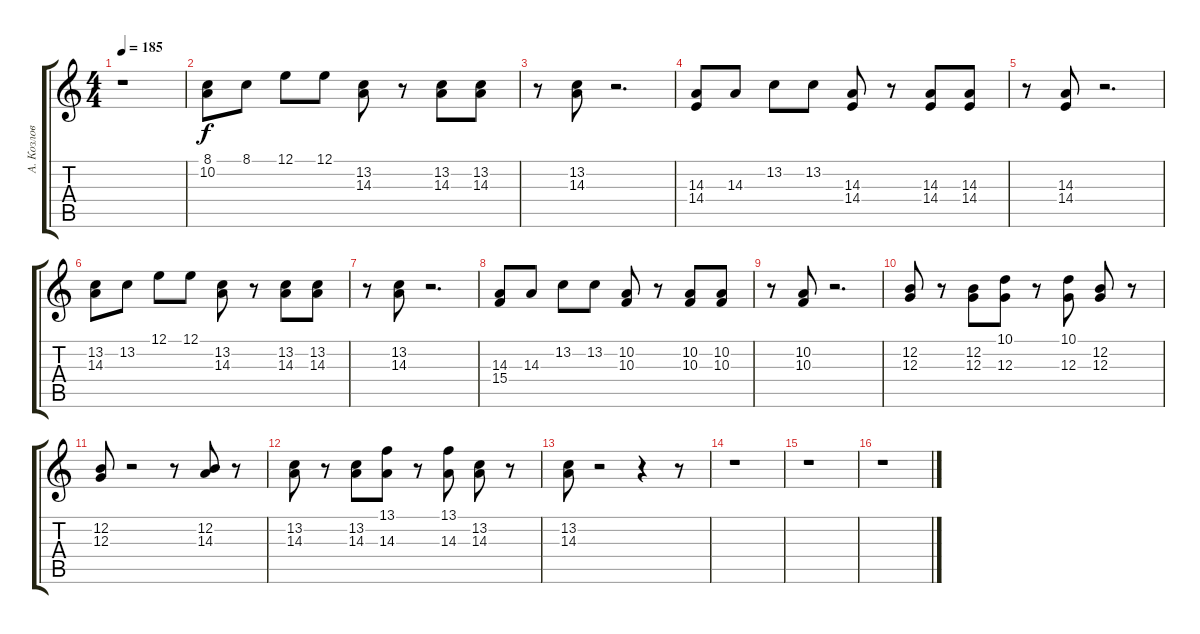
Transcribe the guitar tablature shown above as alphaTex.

\track ("А. Козлов" "А. Козлов") {instrument musicbox}
\staff {score tabs}
\tuning (E4 B3 G3 D3 A2 E2) {hide}
\ts (4 4)
\tempo 185
\clef g2
\ks c
r.1{dy f} |
(8.1 10.2).8 8.1.8 12.1.8 12.1.8 (13.2 14.3).8 r.8 (13.2 14.3).8 (13.2 14.3).8 |
r.8 (13.2 14.3).8 r.2{d} |
(14.3 14.4).8 14.3.8 13.2.8 13.2.8 (14.3 14.4).8 r.8 (14.3 14.4).8 (14.3 14.4).8 |
r.8 (14.3 14.4).8 r.2{d} |
(13.2 14.3).8 13.2.8 12.1.8 12.1.8 (13.2 14.3).8 r.8 (13.2 14.3).8 (13.2 14.3).8 |
r.8 (13.2 14.3).8 r.2{d} |
(14.3 15.4).8 14.3.8 13.2.8 13.2.8 (10.2 10.3).8 r.8 (10.2 10.3).8 (10.2 10.3).8 |
r.8 (10.2 10.3).8 r.2{d} |
(12.2 12.3).8 r.8 (12.2 12.3).8 (10.1 12.3).8 r.8 (10.1 12.3).8 (12.2 12.3).8 r.8 |
(12.2 12.3).8 r.2 r.8 (12.2 14.3).8 r.8 |
(13.2 14.3).8 r.8 (13.2 14.3).8 (13.1 14.3).8 r.8 (13.1 14.3).8 (13.2 14.3).8 r.8 |
(13.2 14.3).8 r.2 r.4 r.8 |
r.1 |
r.1 |
r.1
